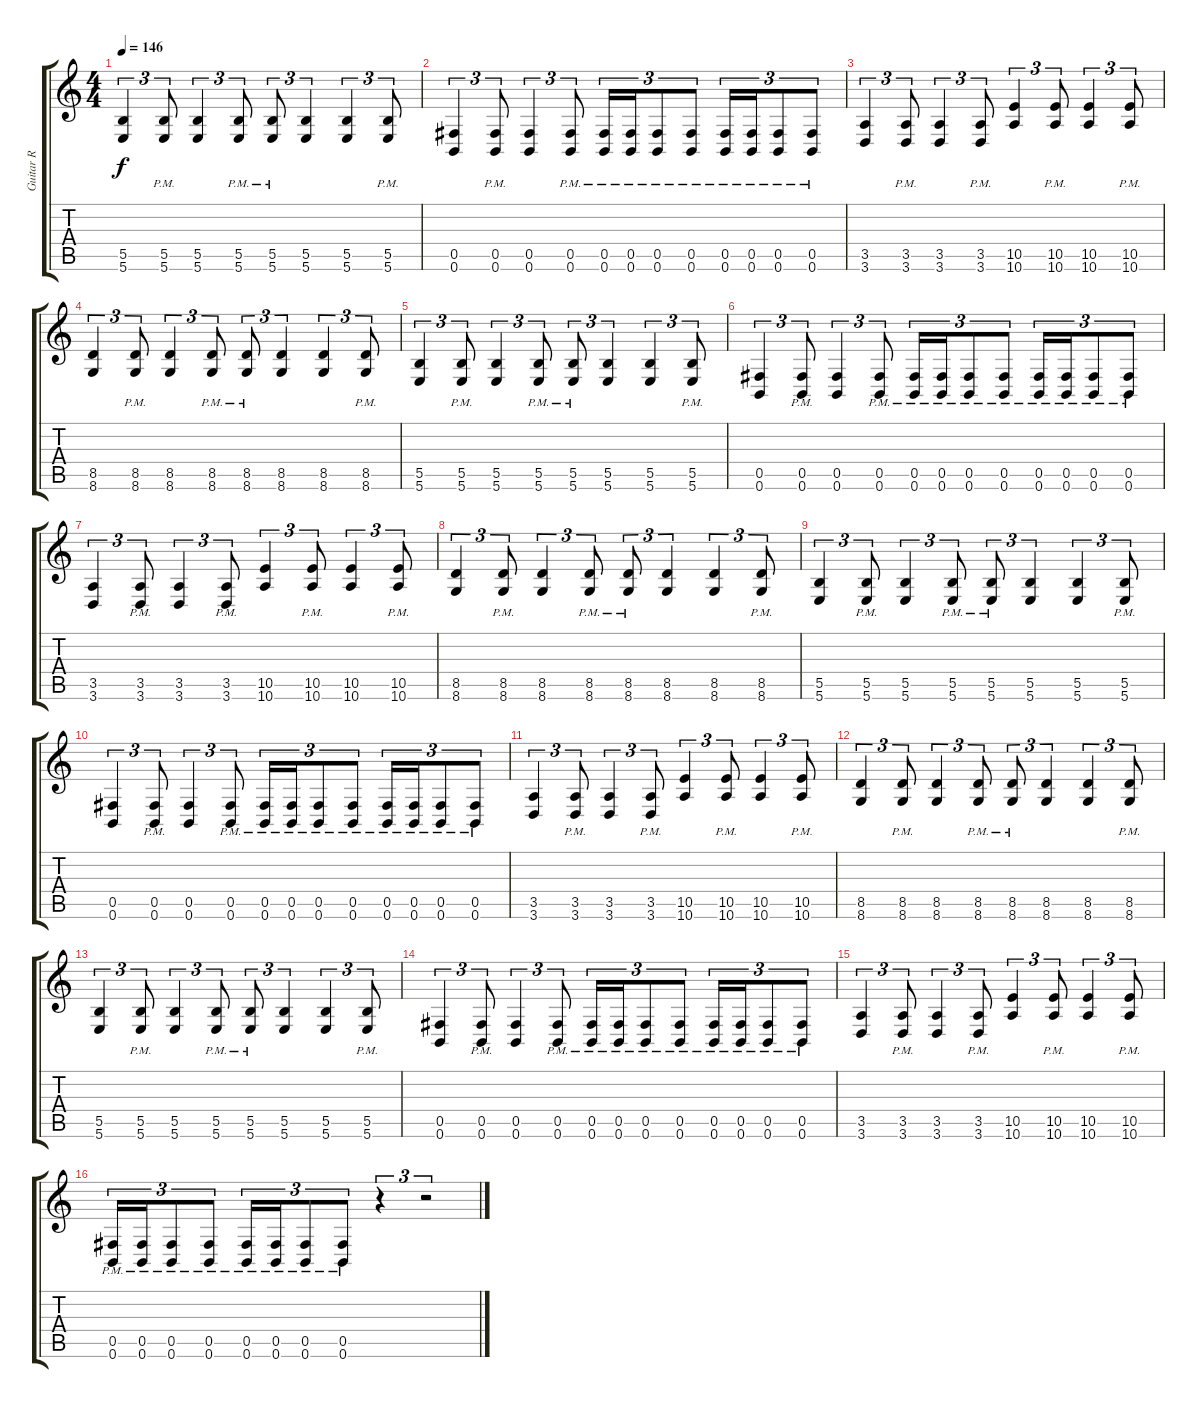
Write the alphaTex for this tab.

\track ("Guitar R" "Guitar R") {instrument distortionguitar}
\staff {score tabs}
\tuning (Db4 Ab3 E3 B2 Gb2 B1) {hide}
\ts (4 4)
\tempo 146
\clef g2
\ks c
(5.5 5.6).4{tu (3 2) dy f} (5.5 5.6{pm}).8{tu (3 2)} (5.5 5.6).4{tu (3 2)} (5.5 5.6{pm}).8{tu (3 2)} (5.5 5.6{pm}).8{tu (3 2)} (5.5 5.6).4{tu (3 2)} (5.5 5.6).4{tu (3 2)} (5.5 5.6{pm}).8{tu (3 2)} |
(0.5 0.6).4{tu (3 2)} (0.5 0.6{pm}).8{tu (3 2)} (0.5 0.6).4{tu (3 2)} (0.5 0.6{pm}).8{tu (3 2)} (0.5 0.6{pm}).16{tu (3 2)} (0.5 0.6{pm}).16{tu (3 2)} (0.5 0.6{pm}).8{tu (3 2)} (0.5 0.6{pm}).8{tu (3 2)} (0.5 0.6{pm}).16{tu (3 2)} (0.5 0.6{pm}).16{tu (3 2)} (0.5 0.6{pm}).8{tu (3 2)} (0.5 0.6{pm}).8{tu (3 2)} |
(3.5 3.6).4{tu (3 2)} (3.5{pm} 3.6).8{tu (3 2)} (3.5 3.6).4{tu (3 2)} (3.5{pm} 3.6).8{tu (3 2)} (10.5 10.6).4{tu (3 2)} (10.5{pm} 10.6).8{tu (3 2)} (10.5 10.6).4{tu (3 2)} (10.5{pm} 10.6).8{tu (3 2)} |
(8.5 8.6).4{tu (3 2)} (8.5 8.6{pm}).8{tu (3 2)} (8.5 8.6).4{tu (3 2)} (8.5 8.6{pm}).8{tu (3 2)} (8.5{pm} 8.6{pm}).8{tu (3 2)} (8.5 8.6).4{tu (3 2)} (8.5 8.6).4{tu (3 2)} (8.5 8.6{pm}).8{tu (3 2)} |
(5.5 5.6).4{tu (3 2)} (5.5 5.6{pm}).8{tu (3 2)} (5.5 5.6).4{tu (3 2)} (5.5 5.6{pm}).8{tu (3 2)} (5.5 5.6{pm}).8{tu (3 2)} (5.5 5.6).4{tu (3 2)} (5.5 5.6).4{tu (3 2)} (5.5 5.6{pm}).8{tu (3 2)} |
(0.5 0.6).4{tu (3 2)} (0.5 0.6{pm}).8{tu (3 2)} (0.5 0.6).4{tu (3 2)} (0.5 0.6{pm}).8{tu (3 2)} (0.5 0.6{pm}).16{tu (3 2)} (0.5 0.6{pm}).16{tu (3 2)} (0.5 0.6{pm}).8{tu (3 2)} (0.5 0.6{pm}).8{tu (3 2)} (0.5 0.6{pm}).16{tu (3 2)} (0.5 0.6{pm}).16{tu (3 2)} (0.5 0.6{pm}).8{tu (3 2)} (0.5 0.6{pm}).8{tu (3 2)} |
(3.5 3.6).4{tu (3 2)} (3.5{pm} 3.6).8{tu (3 2)} (3.5 3.6).4{tu (3 2)} (3.5{pm} 3.6).8{tu (3 2)} (10.5 10.6).4{tu (3 2)} (10.5{pm} 10.6).8{tu (3 2)} (10.5 10.6).4{tu (3 2)} (10.5{pm} 10.6).8{tu (3 2)} |
(8.5 8.6).4{tu (3 2)} (8.5 8.6{pm}).8{tu (3 2)} (8.5 8.6).4{tu (3 2)} (8.5 8.6{pm}).8{tu (3 2)} (8.5{pm} 8.6{pm}).8{tu (3 2)} (8.5 8.6).4{tu (3 2)} (8.5 8.6).4{tu (3 2)} (8.5 8.6{pm}).8{tu (3 2)} |
(5.5 5.6).4{tu (3 2)} (5.5 5.6{pm}).8{tu (3 2)} (5.5 5.6).4{tu (3 2)} (5.5 5.6{pm}).8{tu (3 2)} (5.5 5.6{pm}).8{tu (3 2)} (5.5 5.6).4{tu (3 2)} (5.5 5.6).4{tu (3 2)} (5.5 5.6{pm}).8{tu (3 2)} |
(0.5 0.6).4{tu (3 2)} (0.5 0.6{pm}).8{tu (3 2)} (0.5 0.6).4{tu (3 2)} (0.5 0.6{pm}).8{tu (3 2)} (0.5 0.6{pm}).16{tu (3 2)} (0.5 0.6{pm}).16{tu (3 2)} (0.5 0.6{pm}).8{tu (3 2)} (0.5 0.6{pm}).8{tu (3 2)} (0.5 0.6{pm}).16{tu (3 2)} (0.5 0.6{pm}).16{tu (3 2)} (0.5 0.6{pm}).8{tu (3 2)} (0.5 0.6{pm}).8{tu (3 2)} |
(3.5 3.6).4{tu (3 2)} (3.5{pm} 3.6).8{tu (3 2)} (3.5 3.6).4{tu (3 2)} (3.5{pm} 3.6).8{tu (3 2)} (10.5 10.6).4{tu (3 2)} (10.5{pm} 10.6).8{tu (3 2)} (10.5 10.6).4{tu (3 2)} (10.5{pm} 10.6).8{tu (3 2)} |
(8.5 8.6).4{tu (3 2)} (8.5 8.6{pm}).8{tu (3 2)} (8.5 8.6).4{tu (3 2)} (8.5 8.6{pm}).8{tu (3 2)} (8.5{pm} 8.6{pm}).8{tu (3 2)} (8.5 8.6).4{tu (3 2)} (8.5 8.6).4{tu (3 2)} (8.5 8.6{pm}).8{tu (3 2)} |
(5.5 5.6).4{tu (3 2)} (5.5 5.6{pm}).8{tu (3 2)} (5.5 5.6).4{tu (3 2)} (5.5 5.6{pm}).8{tu (3 2)} (5.5 5.6{pm}).8{tu (3 2)} (5.5 5.6).4{tu (3 2)} (5.5 5.6).4{tu (3 2)} (5.5 5.6{pm}).8{tu (3 2)} |
(0.5 0.6).4{tu (3 2)} (0.5 0.6{pm}).8{tu (3 2)} (0.5 0.6).4{tu (3 2)} (0.5 0.6{pm}).8{tu (3 2)} (0.5 0.6{pm}).16{tu (3 2)} (0.5 0.6{pm}).16{tu (3 2)} (0.5 0.6{pm}).8{tu (3 2)} (0.5 0.6{pm}).8{tu (3 2)} (0.5 0.6{pm}).16{tu (3 2)} (0.5 0.6{pm}).16{tu (3 2)} (0.5 0.6{pm}).8{tu (3 2)} (0.5 0.6{pm}).8{tu (3 2)} |
(3.5 3.6).4{tu (3 2)} (3.5{pm} 3.6).8{tu (3 2)} (3.5 3.6).4{tu (3 2)} (3.5{pm} 3.6).8{tu (3 2)} (10.5 10.6).4{tu (3 2)} (10.5{pm} 10.6).8{tu (3 2)} (10.5 10.6).4{tu (3 2)} (10.5{pm} 10.6).8{tu (3 2)} |
(0.5{pm} 0.6{pm}).16{tu (3 2)} (0.5{pm} 0.6{pm}).16{tu (3 2)} (0.5{pm} 0.6{pm}).8{tu (3 2)} (0.5{pm} 0.6{pm}).8{tu (3 2)} (0.5{pm} 0.6{pm}).16{tu (3 2)} (0.5{pm} 0.6{pm}).16{tu (3 2)} (0.5{pm} 0.6{pm}).8{tu (3 2)} (0.5{pm} 0.6{pm}).8{tu (3 2)} r.4{tu (3 2)} r.2{tu (3 2)}
